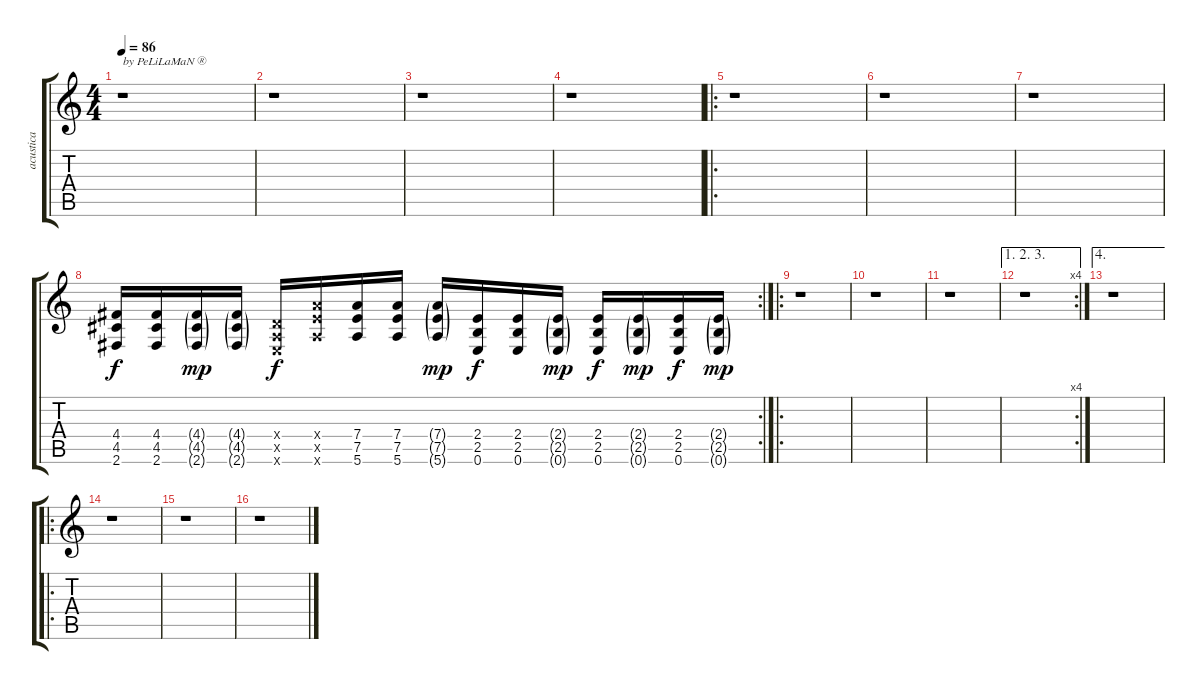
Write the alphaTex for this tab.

\track ("acustica" "acustica") {instrument acousticguitarsteel}
\staff {score tabs}
\tuning (E4 B3 G3 D3 A2 E2) {hide}
\ts (4 4)
\tempo 86
\clef g2
\ks c
r.1{txt "by PeLiLaMaN ®" dy f instrument acousticguitarsteel} |
r.1 |
r.1 |
r.1 |
\ro
r.1 |
r.1 |
r.1 |
\rc 2
(4.4 4.5 2.6).16 (4.4 4.5 2.6).16 (4.4{g} 4.5{g} 2.6{g}).16{dy mp} (4.4{g} 4.5{g} 2.6{g}).16 (0.4{x} 0.5{x} 0.6{x}).16{dy f} (7.4{x} 7.5{x} 5.6{x}).16 (7.4 7.5 5.6).16 (7.4 7.5 5.6).16 (7.4{g} 7.5{g} 5.6{g}).16{dy mp} (2.4 2.5 0.6).16{dy f} (2.4 2.5 0.6).16 (2.4{g} 2.5{g} 0.6{g}).16{dy mp} (2.4 2.5 0.6).16{dy f} (2.4{g} 2.5{g} 0.6{g}).16{dy mp} (2.4 2.5 0.6).16{dy f} (2.4{g} 2.5{g} 0.6{g}).16{dy mp} |
\ro
r.1 |
r.1 |
r.1 |
\ae (1 2 3)
\rc 4
r.1 |
\ae 4
r.1 |
\ro
r.1 |
r.1 |
r.1
